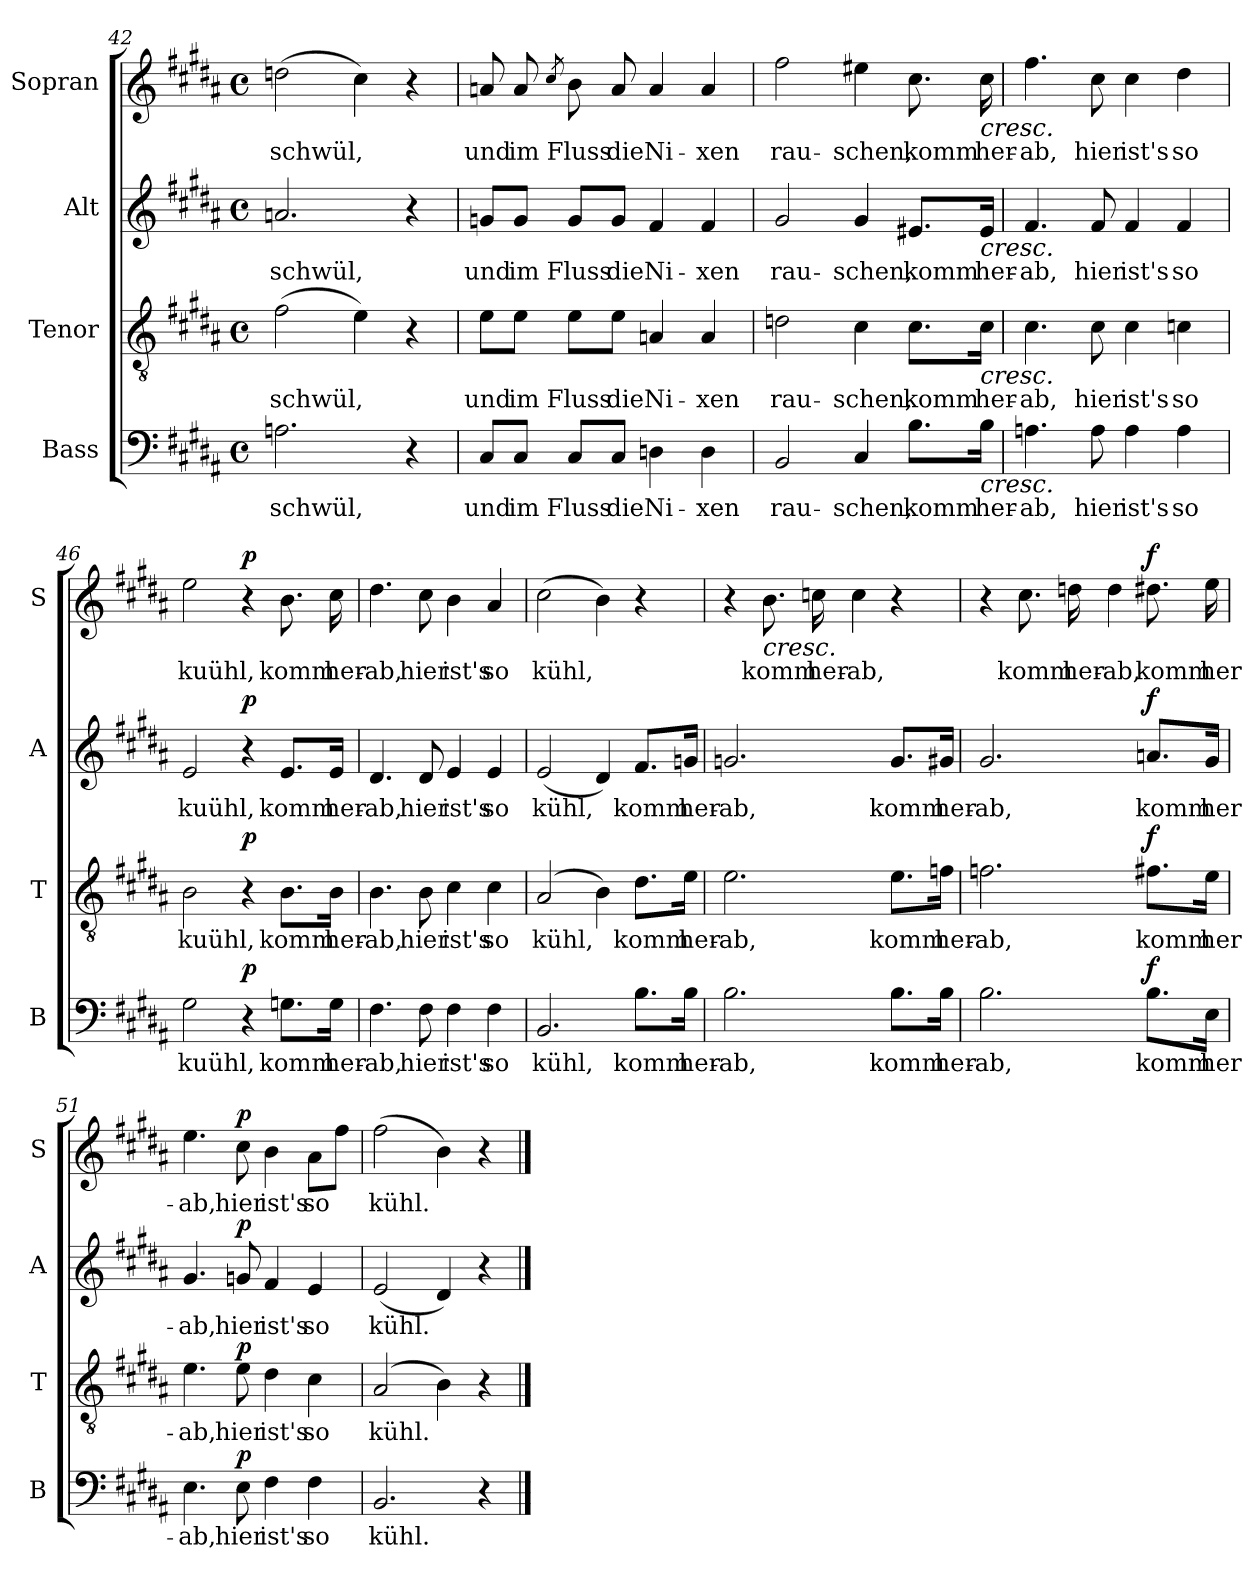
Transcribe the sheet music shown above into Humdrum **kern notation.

**kern	**text	**dynam	**kern	**text	**dynam	**kern	**text	**dynam	**kern	**text	**dynam
*part4	*part4	*part4	*part3	*part3	*part3	*part2	*part2	*part2	*part1	*part1	*part1
*staff4	*staff4	*staff4	*staff3	*staff3	*staff3	*staff2	*staff2	*staff2	*staff1	*staff1	*staff1
*I"Bass	*	*	*I"Tenor	*	*	*I"Alt	*	*	*I"Sopran	*	*
*I'B	*	*	*I'T	*	*	*I'A	*	*	*I'S	*	*
*clefF4	*	*	*clefGv2	*	*	*clefG2	*	*	*clefG2	*	*
*k[f#c#g#d#a#]	*	*	*k[f#c#g#d#a#]	*	*	*k[f#c#g#d#a#]	*	*	*k[f#c#g#d#a#]	*	*
*B:	*	*	*B:	*	*	*B:	*	*	*B:	*	*
*M4/4	*	*	*M4/4	*	*	*M4/4	*	*	*M4/4	*	*
*met(c)	*	*	*met(c)	*	*	*met(c)	*	*	*met(c)	*	*
=42	=42	=42	=42	=42	=42	=42	=42	=42	=42	=42	=42
2.An	schwül,	.	(2f#	schwül,	.	2.an	schwül,	.	(2ddn	schwül,	.
.	.	.	4e)	.	.	.	.	.	4cc#)	.	.
4r	.	.	4r	.	.	4r	.	.	4r	.	.
=43	=43	=43	=43	=43	=43	=43	=43	=43	=43	=43	=43
8C#/L	und	.	8e\L	und	.	8gn/L	und	.	8an	und	.
8C#/J	im	.	8e\J	im	.	8g/J	im	.	8a	im	.
.	.	.	.	.	.	.	.	.	8qcc#/	.	.
8C#/L	Fluss	.	8e\L	Fluss	.	8g/L	Fluss	.	8b	Fluss	.
8C#/J	die	.	8e\J	die	.	8g/J	die	.	8a	die	.
4Dn	Ni-	.	4An	Ni-	.	4f#	Ni-	.	4a	Ni-	.
4D	-xen	.	4A	-xen	.	4f#	-xen	.	4a	-xen	.
=44	=44	=44	=44	=44	=44	=44	=44	=44	=44	=44	=44
2BB	rau-	.	2dn	rau-	.	2g#	rau-	.	2ff#	rau-	.
4C#	-schen,	.	4c#	-schen,	.	4g#	-schen,	.	4ee#X	-schen,	.
8.B\L	komm	.	8.c#\L	komm	.	8.e#X/L	komm	.	8.cc#	komm	.
!	!	!	!	!	!	!	!	!	!LO:TX:b:i:t=cresc.	!	!
!	!	!	!	!	!	!LO:TX:b:i:t=cresc.	!	!	!	!	!
!	!	!	!LO:TX:b:i:t=cresc.	!	!	!	!	!	!	!	!
!LO:TX:b:i:t=cresc.	!	!	!	!	!	!	!	!	!	!	!
16B\Jk	her-	.	16c#\Jk	her-	.	16e#/Jk	her-	.	16cc#	her-	.
=45	=45	=45	=45	=45	=45	=45	=45	=45	=45	=45	=45
4.An	-ab,	.	4.c#	-ab,	.	4.f#	-ab,	.	4.ff#	-ab,	.
8A	hier	.	8c#	hier	.	8f#	hier	.	8cc#	hier	.
4A	ist's	.	4c#	ist's	.	4f#	ist's	.	4cc#	ist's	.
4A	so	.	4cn	so	.	4f#	so	.	4dd#	so	.
=46	=46	=46	=46	=46	=46	=46	=46	=46	=46	=46	=46
2G#	kuühl,	.	2B	kuühl,	.	2e	kuühl,	.	2ee	kuühl,	.
!	!	!LO:DY:a	!	!	!LO:DY:a	!	!	!LO:DY:a	!	!	!LO:DY:a
4r	.	p	4r	.	p	4r	.	p	4r	.	p
8.Gn\L	komm	.	8.B\L	komm	.	8.e/L	komm	.	8.b	komm	.
16G\Jk	her-	.	16B\Jk	her-	.	16e/Jk	her-	.	16cc#	her-	.
=47	=47	=47	=47	=47	=47	=47	=47	=47	=47	=47	=47
4.F#	-ab,	.	4.B	-ab,	.	4.d#	-ab,	.	4.dd#	-ab,	.
8F#	hier	.	8B	hier	.	8d#	hier	.	8cc#	hier	.
4F#	ist's	.	4c#	ist's	.	4e	ist's	.	4b	ist's	.
4F#	so	.	4c#	so	.	4e	so	.	4a#	so	.
=48	=48	=48	=48	=48	=48	=48	=48	=48	=48	=48	=48
2.BB	kühl,	.	(2A#	kühl,	.	(2e	kühl,	.	(2cc#	kühl,	.
.	.	.	4B)	.	.	4d#)	.	.	4b)	.	.
8.B\L	komm	.	8.d#\L	komm	.	8.f#/L	komm	.	4r	.	.
16B\Jk	her-	.	16e\Jk	her-	.	16gn/Jk	her-	.	.	.	.
=49	=49	=49	=49	=49	=49	=49	=49	=49	=49	=49	=49
2.B	-ab,	.	2.e	-ab,	.	2.gn	-ab,	.	4r	.	.
!	!	!	!	!	!	!	!	!	!LO:TX:b:i:t=cresc.	!	!
.	.	.	.	.	.	.	.	.	8.b	komm	.
.	.	.	.	.	.	.	.	.	16ccn	her-	.
.	.	.	.	.	.	.	.	.	4cc	-ab,	.
8.B\L	komm	.	8.e\L	komm	.	8.g/L	komm	.	4r	.	.
16B\Jk	her-	.	16fn\Jk	her-	.	16g#X/Jk	her-	.	.	.	.
=50	=50	=50	=50	=50	=50	=50	=50	=50	=50	=50	=50
2.B	-ab,	.	2.fn	-ab,	.	2.g#	-ab,	.	4r	.	.
.	.	.	.	.	.	.	.	.	8.cc#	komm	.
.	.	.	.	.	.	.	.	.	16ddn	her-	.
.	.	.	.	.	.	.	.	.	4dd	-ab,	.
!	!	!LO:DY:a	!	!	!LO:DY:a	!	!	!LO:DY:a	!	!	!LO:DY:a
8.B\L	komm	f	8.f#X\L	komm	f	8.an/L	komm	f	8.dd#X	komm	f
16E\Jk	her-	.	16e\Jk	her-	.	16g#/Jk	her-	.	16ee	her-	.
=51	=51	=51	=51	=51	=51	=51	=51	=51	=51	=51	=51
4.E	-ab,	.	4.e	-ab,	.	4.g#	-ab,	.	4.ee	-ab,	.
!	!	!LO:DY:a	!	!	!LO:DY:a	!	!	!LO:DY:a	!	!	!LO:DY:a
8E	hier	p	8e	hier	p	8gn	hier	p	8cc#	hier	p
4F#	ist's	.	4d#	ist's	.	4f#	ist's	.	4b	ist's	.
4F#	so	.	4c#	so	.	4e	so	.	8a#L	so	.
.	.	.	.	.	.	.	.	.	8ff#J	.	.
=52	=52	=52	=52	=52	=52	=52	=52	=52	=52	=52	=52
2.BB	kühl.	.	(2A#	kühl.	.	(2e	kühl.	.	(2ff#	kühl.	.
.	.	.	4B)	.	.	4d#)	.	.	4b)	.	.
4r	.	.	4r	.	.	4r	.	.	4r	.	.
==	==	==	==	==	==	==	==	==	==	==	==
*-	*-	*-	*-	*-	*-	*-	*-	*-	*-	*-	*-
